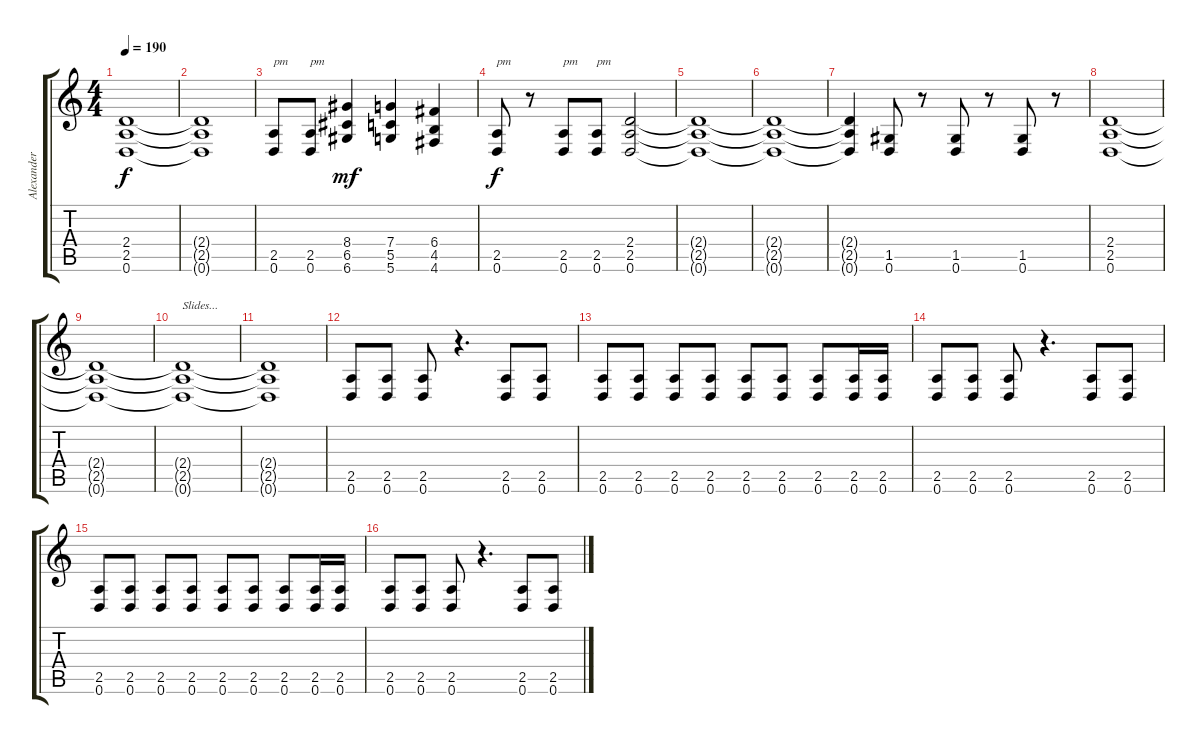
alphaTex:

\track ("Alexander Kuoppala" "Alexander ") {instrument distortionguitar}
\staff {score tabs}
\tuning (D4 A3 F3 C3 G2 D2) {hide}
\ts (4 4)
\tempo 190
\clef g2
\ks c
(2.4{t} 2.5{t} 0.6{t}).1{dy f} |
(2.4{t} 2.5{t} 0.6{t}).1 |
(2.5 0.6).8{txt "pm"} (2.5 0.6).8{txt "pm"} (8.4 6.5 6.6).4{dy mf} (7.4 5.5 5.6).4 (6.4 4.5 4.6).4 |
(2.5 0.6).8{txt "pm" dy f} r.8 (2.5 0.6).8{txt "pm"} (2.5 0.6).8{txt "pm"} (2.4 2.5 0.6).2 |
(2.4{t} 2.5{t} 0.6{t}).1 |
(2.4{t} 2.5{t} 0.6{t}).1 |
(2.4{t} 2.5{t} 0.6{t}).4 (1.5 0.6).8 r.8 (1.5 0.6).8 r.8 (1.5 0.6).8 r.8 |
(2.4 2.5 0.6).1 |
(2.4{t} 2.5{t} 0.6{t}).1 |
(2.4{t} 2.5{t} 0.6{t}).1{txt "Slides..."} |
(2.4{t} 2.5{t} 0.6{t}).1 |
(2.5 0.6).8 (2.5 0.6).8 (2.5 0.6).8 r.4{d} (2.5 0.6).8 (2.5 0.6).8 |
(2.5 0.6).8 (2.5 0.6).8 (2.5 0.6).8 (2.5 0.6).8 (2.5 0.6).8 (2.5 0.6).8 (2.5 0.6).8 (2.5 0.6).16 (2.5 0.6).16 |
(2.5 0.6).8 (2.5 0.6).8 (2.5 0.6).8 r.4{d} (2.5 0.6).8 (2.5 0.6).8 |
(2.5 0.6).8 (2.5 0.6).8 (2.5 0.6).8 (2.5 0.6).8 (2.5 0.6).8 (2.5 0.6).8 (2.5 0.6).8 (2.5 0.6).16 (2.5 0.6).16 |
(2.5 0.6).8 (2.5 0.6).8 (2.5 0.6).8 r.4{d} (2.5 0.6).8 (2.5 0.6).8
